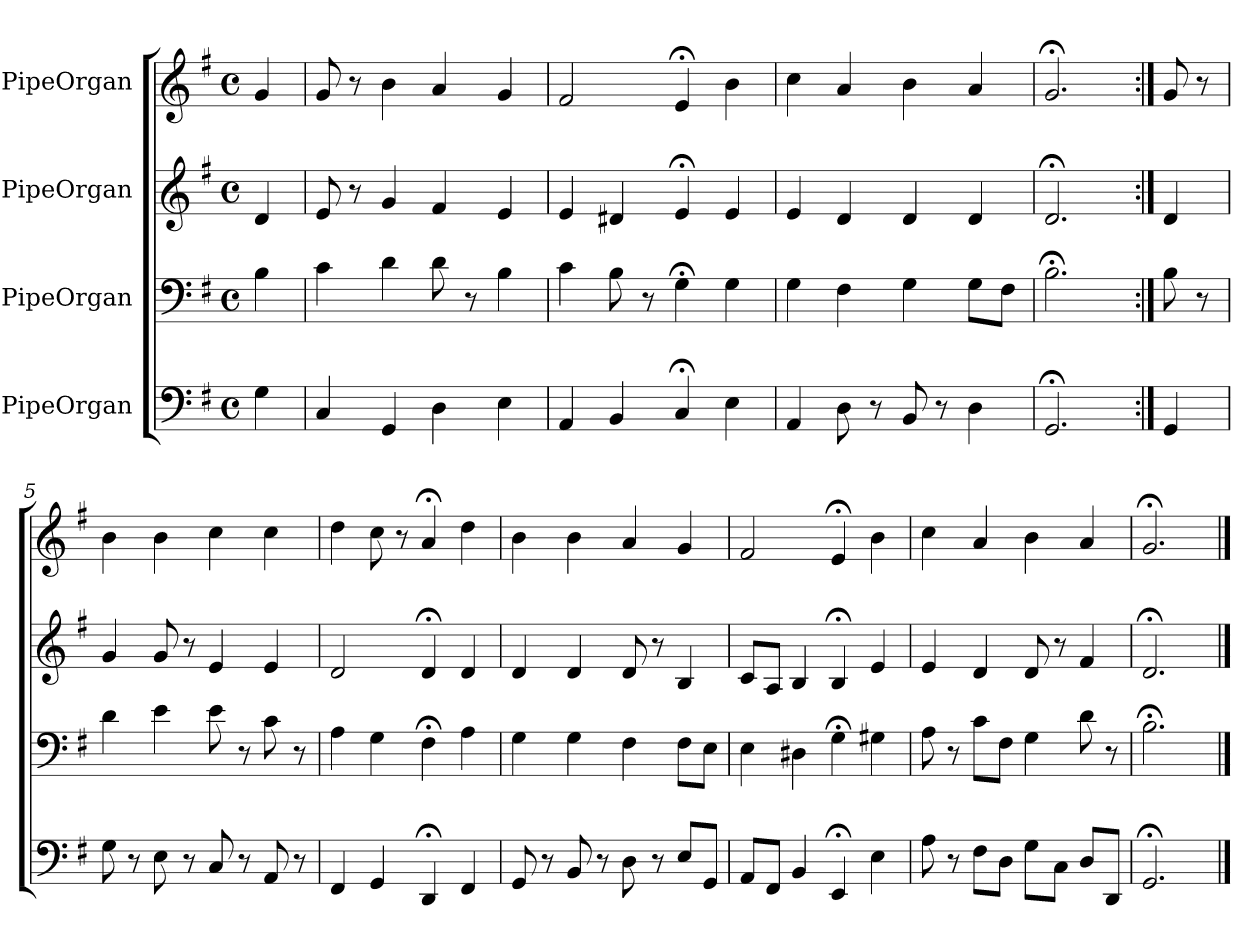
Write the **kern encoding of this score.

**kern	**kern	**kern	**kern
*part4	*part3	*part2	*part1
*staff4	*staff3	*staff2	*staff1
*I"PipeOrgan	*I"PipeOrgan	*I"PipeOrgan	*I"PipeOrgan
*k[f#]	*k[f#]	*k[f#]	*k[f#]
*G:	*G:	*G:	*G:
*M4/4	*M4/4	*M4/4	*M4/4
*met(c)	*met(c)	*met(c)	*met(c)
*MM60	*MM60	*MM60	*MM60
=	=	=	=
4G	4B	4d	4g
=1	=1	=1	=1
4C	4c	8e	8g
.	.	8r	8r
4GG	4d	4g	4b
4D	8d	4f#	4a
.	8r	.	.
4E	4B	4e	4g
=2	=2	=2	=2
4AA	4c	4e	2f#
4BB	8B	4d#X	.
.	8r	.	.
4C;<	4G;<	4e;<	4e;<
4E	4G	4e	4b
=3	=3	=3	=3
4AA	4G	4e	4cc
8D	4F#	4d	4a
8r	.	.	.
8BB	4G	4d	4b
8r	.	.	.
4D	8GL	4d	4a
.	8F#J	.	.
=4	=4	=4	=4
2.GG;<	2.B;<	2.d;<	2.g;<
=:|!	=:|!	=:|!	=:|!
4GG	8B	4d	8g
.	8r	.	8r
=5	=5	=5	=5
8G	4d	4g	4b
8r	.	.	.
8E	4e	8g	4b
8r	.	8r	.
8C	8e	4e	4cc
8r	8r	.	.
8AA	8c	4e	4cc
8r	8r	.	.
=6	=6	=6	=6
4FF#	4A	2d	4dd
4GG	4G	.	8cc
.	.	.	8r
4DD;<	4F#;<	4d;<	4a;<
4FF#	4A	4d	4dd
=7	=7	=7	=7
8GG	4G	4d	4b
8r	.	.	.
8BB	4G	4d	4b
8r	.	.	.
8D	4F#	8d	4a
8r	.	8r	.
8EL	8F#L	4B	4g
8GGJ	8EJ	.	.
=8	=8	=8	=8
8AAL	4E	8cL	2f#
8FF#J	.	8AJ	.
4BB	4D#X	4B	.
4EE;<	4G;<	4B;<	4e;<
4E	4G#X	4e	4b
=9	=9	=9	=9
8A	8A	4e	4cc
8r	8r	.	.
8F#L	8cL	4d	4a
8DJ	8F#J	.	.
8GL	4G	8d	4b
8CJ	.	8r	.
8DL	8d	4f#	4a
8DDJ	8r	.	.
=10	=10	=10	=10
2.GG;<	2.B;<	2.d;<	2.g;<
==	==	==	==
*-	*-	*-	*-
